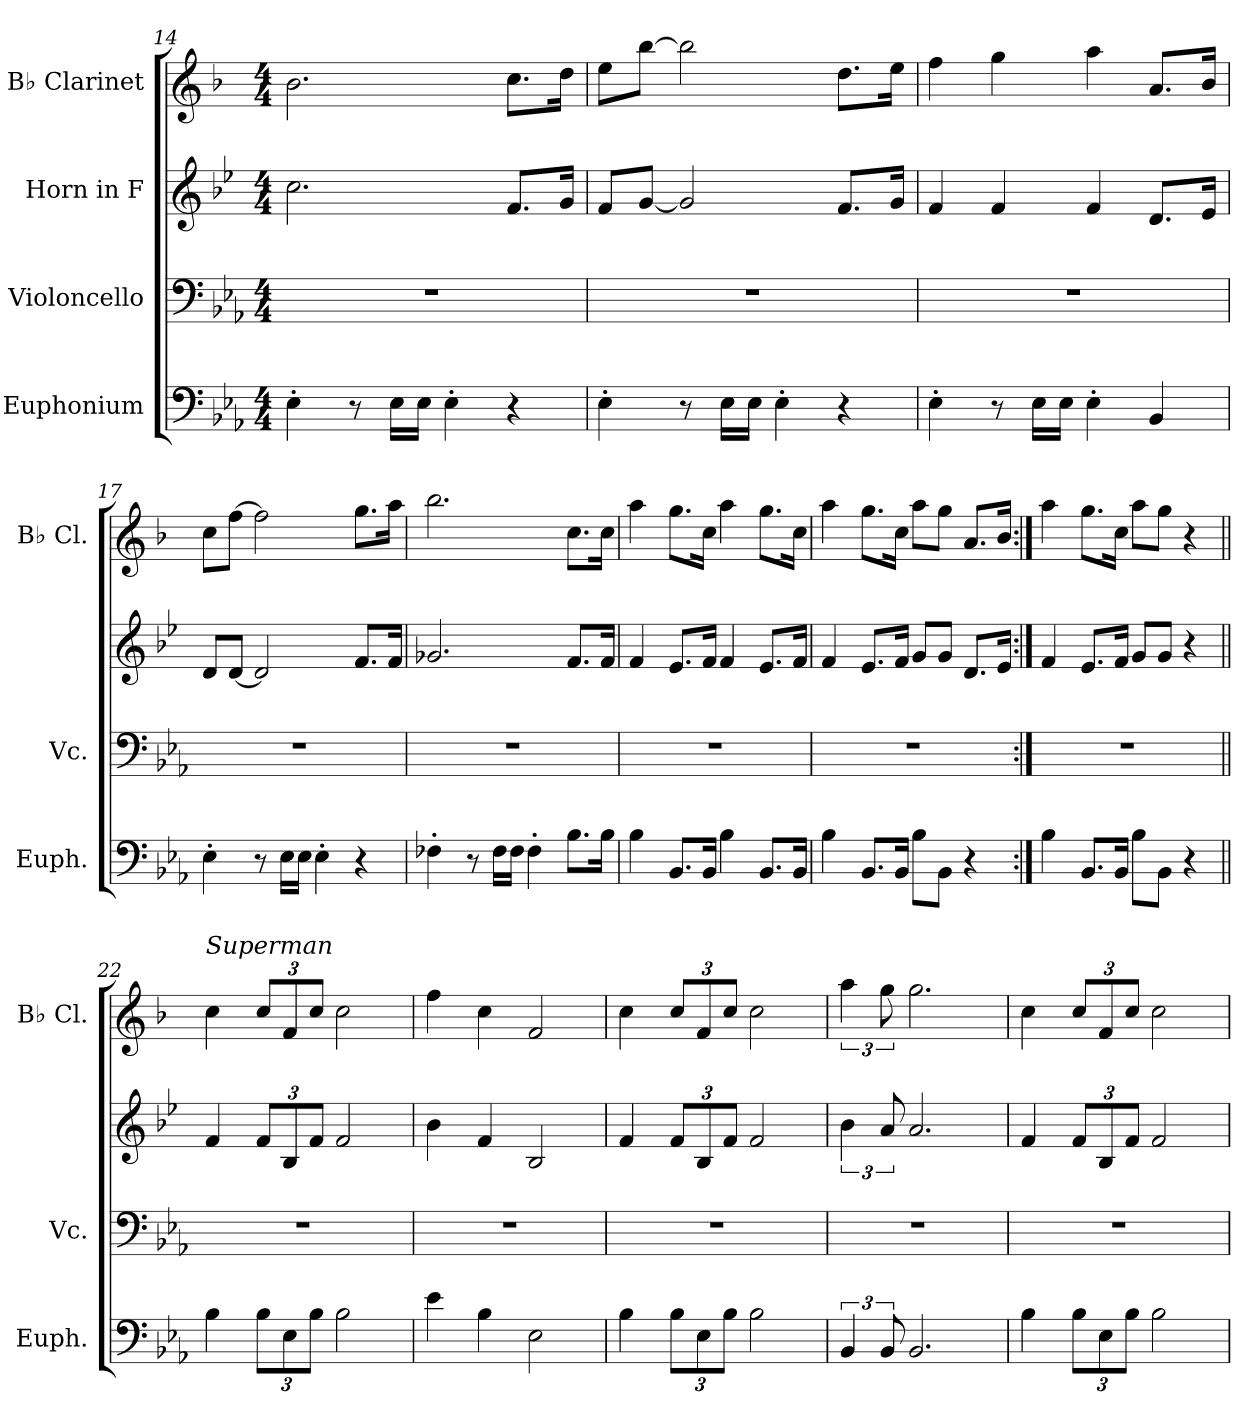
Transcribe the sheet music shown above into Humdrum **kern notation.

**kern	**kern	**kern	**kern
*part4	*part3	*part2	*part1
*staff4	*staff3	*staff2	*staff1
*I"Euphonium	*I"Violoncello	*I"Horn in F	*I"B♭ Clarinet
*I'Euph.	*I'Vc.	*	*I'B♭ Cl.
*clefF4	*clefF4	*clefG2	*clefG2
*	*	*ITrd4c7	*ITrd1c2
*k[b-e-a-]	*k[b-e-a-]	*k[b-e-a-]	*k[b-e-a-]
*M4/4	*M4/4	*M4/4	*M4/4
=14	=14	=14	=14
4E-'\	1r	2.f\	2.a-\
8r	.	.	.
16E-\LL	.	.	.
16E-\JJ	.	.	.
4E-'\	.	.	.
4r	.	8.B-/L	8.b-\L
.	.	16c/Jk	16cc\Jk
!!LO:LB:g=z
=15	=15	=15	=15
4E-'\	1r	8B-/L	8dd\L
.	.	[8c/J	[8aa-\J
8r	.	2c/]	2aa-\]
16E-\LL	.	.	.
16E-\JJ	.	.	.
4E-'\	.	.	.
4r	.	8.B-/L	8.cc\L
.	.	16c/Jk	16dd\Jk
=16	=16	=16	=16
4E-'\	1r	4B-/	4ee-\
8r	.	4B-/	4ff\
16E-\LL	.	.	.
16E-\JJ	.	.	.
4E-'\	.	4B-/	4gg\
4BB-/	.	8.G/L	8.g/L
.	.	16A-/Jk	16a-/Jk
=17	=17	=17	=17
4E-'\	1r	8G/L	8b-\L
.	.	[8G/J	[8ee-\J
8r	.	2G/]	2ee-\]
16E-\LL	.	.	.
16E-\JJ	.	.	.
4E-'\	.	.	.
4r	.	8.B-/L	8.ff\L
.	.	16B-/Jk	16gg\Jk
=18	=18	=18	=18
4F-X'\	1r	2.c-X/	2.aa-\
8r	.	.	.
16F-\LL	.	.	.
16F-\JJ	.	.	.
4F-'\	.	.	.
8.B-\L	.	8.B-/L	8.b-\L
16B-\Jk	.	16B-/Jk	16b-\Jk
=19	=19	=19	=19
4B-\	1r	4B-/	4gg\
8.BB-/L	.	8.A-/L	8.ff\L
16BB-/Jk	.	16B-/Jk	16b-\Jk
4B-\	.	4B-/	4gg\
8.BB-/L	.	8.A-/L	8.ff\L
16BB-/Jk	.	16B-/Jk	16b-\Jk
=20	=20	=20	=20
4B-\	1r	4B-/	4gg\
8.BB-/L	.	8.A-/L	8.ff\L
16BB-/Jk	.	16B-/Jk	16b-\Jk
8B-\L	.	8c/L	8gg\L
8BB-\J	.	8c/J	8ff\J
4r	.	8.G/L	8.g/L
.	.	16A-/Jk	16a-/Jk
!!LO:PB:g=z
=21:|!	=21:|!	=21:|!	=21:|!
4B-\	1r	4B-/	4gg\
8.BB-/L	.	8.A-/L	8.ff\L
16BB-/Jk	.	16B-/Jk	16b-\Jk
8B-\L	.	8c/L	8gg\L
8BB-\J	.	8c/J	8ff\J
4r	.	4r	4r
=22||	=22||	=22||	=22||
!	!	!	!LO:TX:a:i:t=Superman
4B-\	1r	4B-/	4b-\
*Xbrackettup	*	*Xbrackettup	*Xbrackettup
12B-\L	.	12B-/L	12b-/L
12E-\	.	12E-/	12e-/
12B-\J	.	12B-/J	12b-/J
2B-\	.	2B-/	2b-\
=23	=23	=23	=23
4e-\	1r	4e-\	4ee-\
4B-\	.	4B-/	4b-\
2E-\	.	2E-/	2e-/
=24	=24	=24	=24
4B-\	1r	4B-/	4b-\
12B-\L	.	12B-/L	12b-/L
12E-\	.	12E-/	12e-/
12B-\J	.	12B-/J	12b-/J
2B-\	.	2B-/	2b-\
=25	=25	=25	=25
*brackettup	*	*brackettup	*brackettup
6BB-/	1r	6e-\	6gg\
12BB-/	.	12d/	12ff\
2.BB-/	.	2.d/	2.ff\
=26	=26	=26	=26
4B-\	1r	4B-/	4b-\
*Xbrackettup	*	*Xbrackettup	*Xbrackettup
12B-\L	.	12B-/L	12b-/L
12E-\	.	12E-/	12e-/
12B-\J	.	12B-/J	12b-/J
2B-\	.	2B-/	2b-\
=	=	=	=
*-	*-	*-	*-
